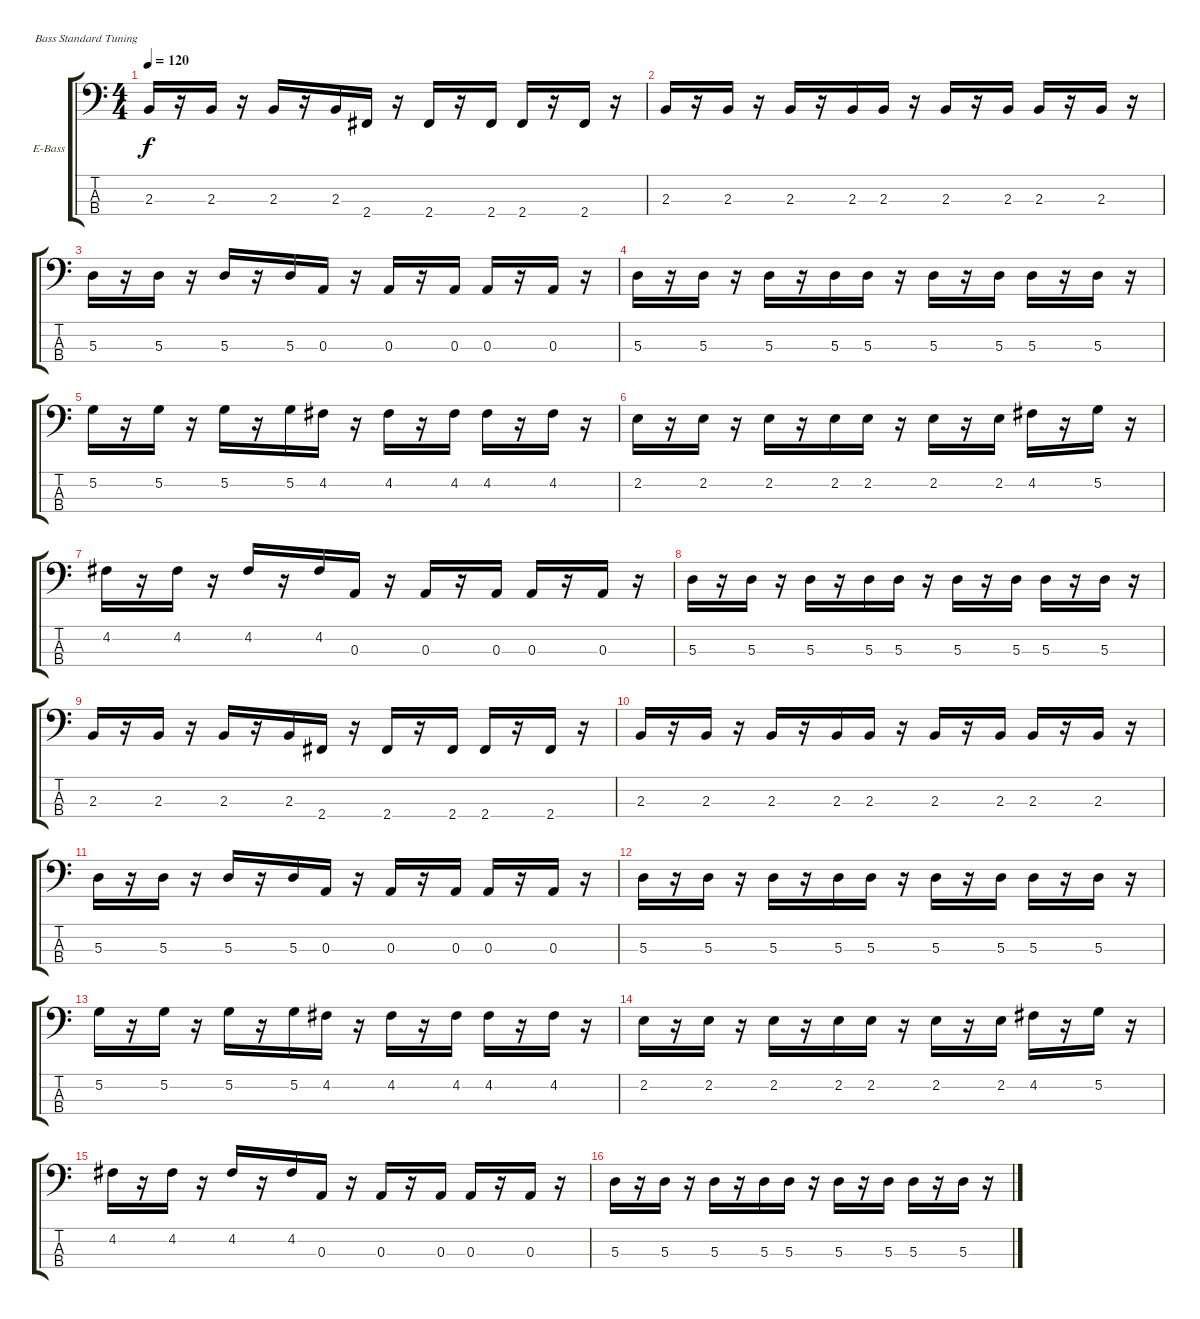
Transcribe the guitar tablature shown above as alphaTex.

\defaultSystemsLayout 4
\bracketExtendMode groupsimilarinstruments
\firstSystemTrackNameOrientation horizontal
\otherSystemsTrackNameOrientation horizontal
\track ("Electric Bass" "E-Bass") {instrument electricbassfinger}
\staff {score tabs}
\tuning (G2 D2 A1 E1)
\ts (4 4)
\tempo 120
\clef f4
\ks c
2.3.16{dy f} r.16 2.3.16 r.16 2.3.16 r.16 2.3.16 2.4.16 r.16 2.4.16 r.16 2.4.16 2.4.16 r.16 2.4.16 r.16 |
2.3.16 r.16 2.3.16 r.16 2.3.16 r.16 2.3.16 2.3.16 r.16 2.3.16 r.16 2.3.16 2.3.16 r.16 2.3.16 r.16 |
5.3.16 r.16 5.3.16 r.16 5.3.16 r.16 5.3.16 0.3.16 r.16 0.3.16 r.16 0.3.16 0.3.16 r.16 0.3.16 r.16 |
5.3.16 r.16 5.3.16 r.16 5.3.16 r.16 5.3.16 5.3.16 r.16 5.3.16 r.16 5.3.16 5.3.16 r.16 5.3.16 r.16 |
5.2.16 r.16 5.2.16 r.16 5.2.16 r.16 5.2.16 4.2.16 r.16 4.2.16 r.16 4.2.16 4.2.16 r.16 4.2.16 r.16 |
2.2.16 r.16 2.2.16 r.16 2.2.16 r.16 2.2.16 2.2.16 r.16 2.2.16 r.16 2.2.16 4.2.16 r.16 5.2.16 r.16 |
4.2.16 r.16 4.2.16 r.16 4.2.16 r.16 4.2.16 0.3.16 r.16 0.3.16 r.16 0.3.16 0.3.16 r.16 0.3.16 r.16 |
5.3.16 r.16 5.3.16 r.16 5.3.16 r.16 5.3.16 5.3.16 r.16 5.3.16 r.16 5.3.16 5.3.16 r.16 5.3.16 r.16 |
2.3.16 r.16 2.3.16 r.16 2.3.16 r.16 2.3.16 2.4.16 r.16 2.4.16 r.16 2.4.16 2.4.16 r.16 2.4.16 r.16 |
2.3.16 r.16 2.3.16 r.16 2.3.16 r.16 2.3.16 2.3.16 r.16 2.3.16 r.16 2.3.16 2.3.16 r.16 2.3.16 r.16 |
5.3.16 r.16 5.3.16 r.16 5.3.16 r.16 5.3.16 0.3.16 r.16 0.3.16 r.16 0.3.16 0.3.16 r.16 0.3.16 r.16 |
5.3.16 r.16 5.3.16 r.16 5.3.16 r.16 5.3.16 5.3.16 r.16 5.3.16 r.16 5.3.16 5.3.16 r.16 5.3.16 r.16 |
5.2.16 r.16 5.2.16 r.16 5.2.16 r.16 5.2.16 4.2.16 r.16 4.2.16 r.16 4.2.16 4.2.16 r.16 4.2.16 r.16 |
2.2.16 r.16 2.2.16 r.16 2.2.16 r.16 2.2.16 2.2.16 r.16 2.2.16 r.16 2.2.16 4.2.16 r.16 5.2.16 r.16 |
4.2.16 r.16 4.2.16 r.16 4.2.16 r.16 4.2.16 0.3.16 r.16 0.3.16 r.16 0.3.16 0.3.16 r.16 0.3.16 r.16 |
5.3.16 r.16 5.3.16 r.16 5.3.16 r.16 5.3.16 5.3.16 r.16 5.3.16 r.16 5.3.16 5.3.16 r.16 5.3.16 r.16
